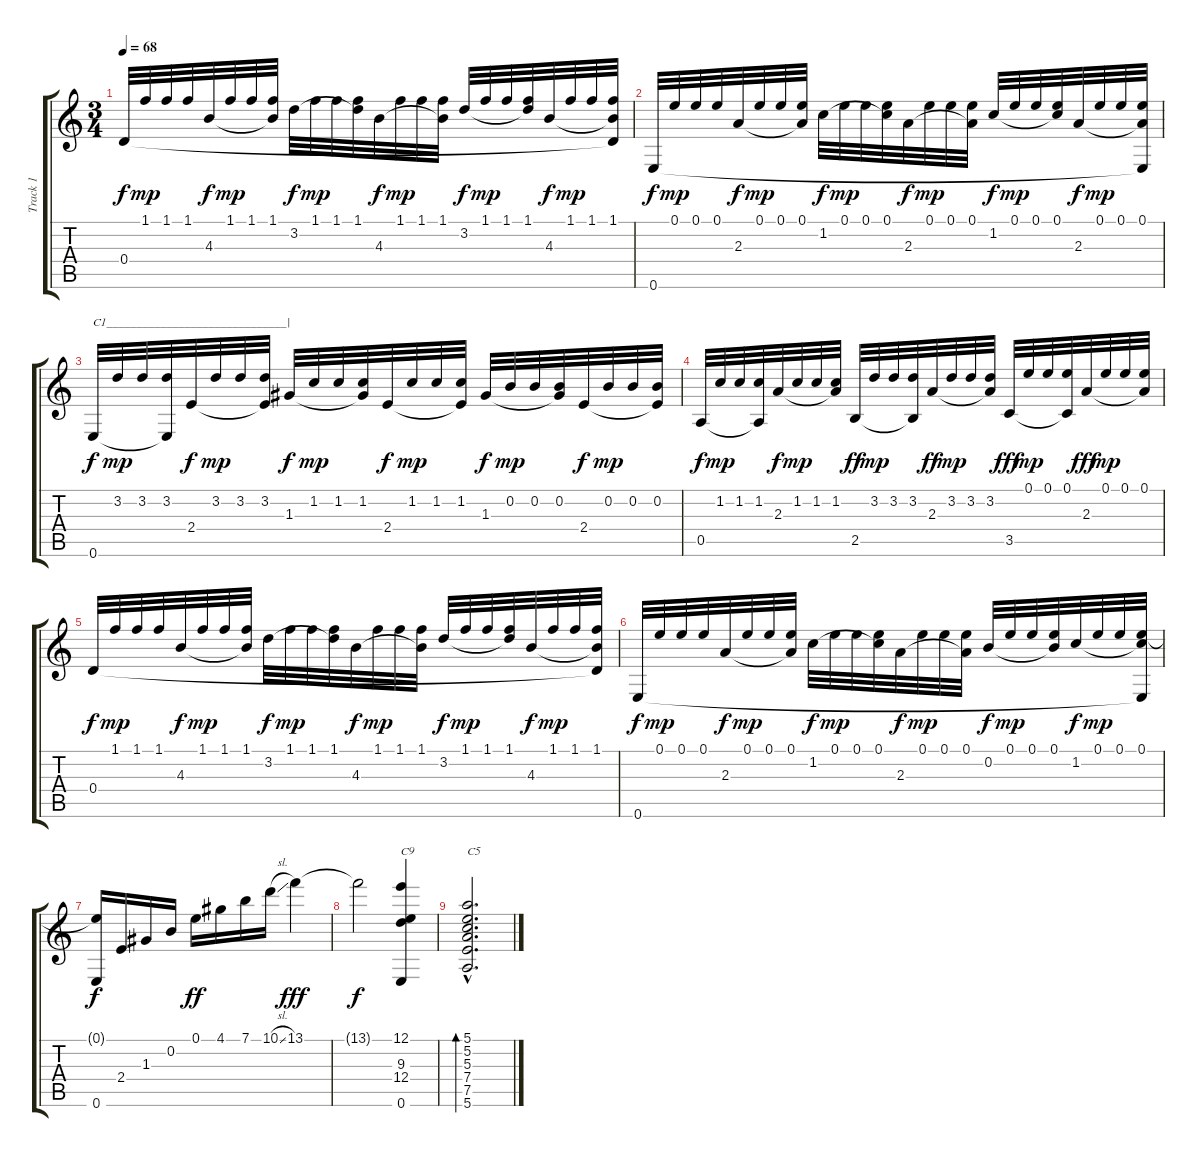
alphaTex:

\track ("Track 1" "Track 1") {instrument acousticguitarnylon}
\staff {score tabs}
\tuning (E4 B3 G3 D3 A2 E2) {hide}
\ts (3 4)
\tempo 68
\clef g2
\ks c
0.4.32{dy f} 1.1.32{dy mp} 1.1.32 1.1.32 4.3.32{dy f} 1.1.32{dy mp} 1.1.32 (1.1 4.3{t}).32 3.2.32{dy f} 1.1.32{dy mp} 1.1.32 (1.1 3.2{t}).32 4.3.32{dy f} 1.1.32{dy mp} 1.1.32 (1.1 4.3{t}).32 3.2.32{dy f} 1.1.32{dy mp} 1.1.32 (1.1 3.2{t}).32 4.3.32{dy f} 1.1.32{dy mp} 1.1.32 (1.1 4.3{t} 0.4{t}).32 |
0.6.32{dy f} 0.1.32{dy mp} 0.1.32 0.1.32 2.3.32{dy f} 0.1.32{dy mp} 0.1.32 (0.1 2.3{t}).32 1.2.32{dy f} 0.1.32{dy mp} 0.1.32 (0.1 1.2{t}).32 2.3.32{dy f} 0.1.32{dy mp} 0.1.32 (0.1 2.3{t}).32 1.2.32{dy f} 0.1.32{dy mp} 0.1.32 (0.1 1.2{t}).32 2.3.32{dy f} 0.1.32{dy mp} 0.1.32 (0.1 2.3{t} 0.6{t}).32 |
0.6.32{txt "C1______________________________|" dy f} 3.2.32{dy mp} 3.2.32 (3.2 0.6{t}).32 2.4.32{dy f} 3.2.32{dy mp} 3.2.32 (3.2 2.4{t}).32 1.3.32{dy f} 1.2.32{dy mp} 1.2.32 (1.2 1.3{t}).32 2.4.32{dy f} 1.2.32{dy mp} 1.2.32 (1.2 2.4{t}).32 1.3.32{dy f} 0.2.32{dy mp} 0.2.32 (0.2 1.3{t}).32 2.4.32{dy f} 0.2.32{dy mp} 0.2.32 (0.2 2.4{t}).32 |
0.5.32{dy f} 1.2.32{dy mp} 1.2.32 (1.2 0.5{t}).32 2.3.32{dy f} 1.2.32{dy mp} 1.2.32 (1.2 2.3{t}).32 2.5.32{dy ff} 3.2.32{dy mp} 3.2.32 (3.2 2.5{t}).32 2.3.32{dy ff} 3.2.32{dy mp} 3.2.32 (3.2 2.3{t}).32 3.5.32{dy fff} 0.1.32{dy mp} 0.1.32 (0.1 3.5{t}).32 2.3.32{dy fff} 0.1.32{dy mp} 0.1.32 (0.1 2.3{t}).32 |
0.4.32{dy f} 1.1.32{dy mp} 1.1.32 1.1.32 4.3.32{dy f} 1.1.32{dy mp} 1.1.32 (1.1 4.3{t}).32 3.2.32{dy f} 1.1.32{dy mp} 1.1.32 (1.1 3.2{t}).32 4.3.32{dy f} 1.1.32{dy mp} 1.1.32 (1.1 4.3{t}).32 3.2.32{dy f} 1.1.32{dy mp} 1.1.32 (1.1 3.2{t}).32 4.3.32{dy f} 1.1.32{dy mp} 1.1.32 (1.1 4.3{t} 0.4{t}).32 |
0.6.32{dy f} 0.1.32{dy mp} 0.1.32 0.1.32 2.3.32{dy f} 0.1.32{dy mp} 0.1.32 (0.1 2.3{t}).32 1.2.32{dy f} 0.1.32{dy mp} 0.1.32 (0.1 1.2{t}).32 2.3.32{dy f} 0.1.32{dy mp} 0.1.32 (0.1 2.3{t}).32 0.2.32{dy f} 0.1.32{dy mp} 0.1.32 (0.1 0.2{t}).32 1.2.32{dy f} 0.1.32{dy mp} 0.1.32 (0.1 1.2{t} 0.6{t}).32 |
(0.1{t} 0.6).16{dy f} 2.4.16 1.3.16 0.2.16 0.1.16{dy ff} 4.1.16 7.1.16 10.1{sl}.16 13.1.4{dy fff} |
13.1{t}.2{dy f} (12.1 9.3 12.4 0.6).4{txt "C9"} |
(5.1{hac} 5.2{hac} 5.3{hac} 7.4{hac} 7.5{hac} 5.6{hac}).2{d bd 240 txt "C5"}
